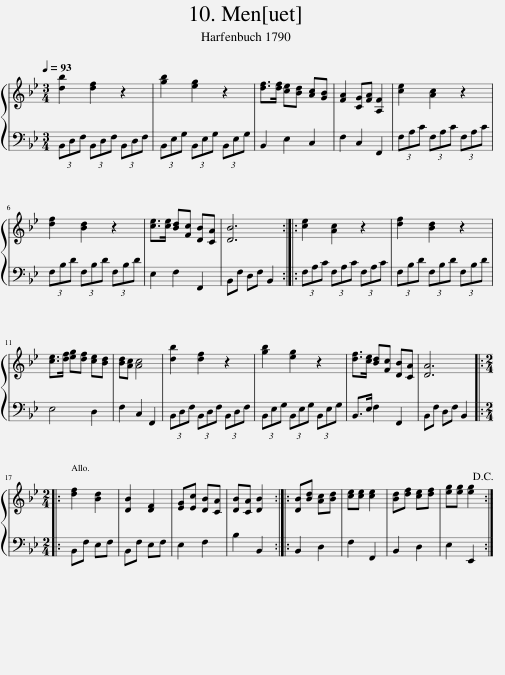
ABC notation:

X:1
%%score { 1 | 2 }
L:1/8
Q:1/4=93
M:3/4
I:linebreak $
K:Bb
V:1 treble
V:2 bass
V:1
 [db]2 [df]2 z2 | [gb]2 [eg]2 z2 | [df]>[df] [ce][Bd] [Ac][GB] | [FA]2 [CG][FA] [A,F]2 | [ce]2 [Ac]2 z2 |$ %5
 [df]2 [Bd]2 z2 | [ce]>[ce] [Bd][Fc] [DB][CA] | [DB]6 :: [ce]2 [Ac]2 z2 | [df]2 [Bd]2 z2 |$ %10
 [ce]>[df] [eg][df] [ce][Bd] | [Bd][Ac] [Ac]4 | [db]2 [df]2 z2 | [gb]2 [eg]2 z2 | [df]>[ce] [Bd][Fc] [DB][CA] | %15
 [DA]6 |:$[M:2/4] [df]2 [Bd]2 | [DB]2 [DF]2 | [EG][Ec] [DB][CA] | [DB][CA] [DB]2 :: %20
 [DB][Bd] [Ac][Bd] | [ce][ce] [ce]2 | [Bd][df] [ce][df] | [eg][eg] [eg]2!D.C.! :| %24
V:2
 (3B,,D,F, (3B,,D,F, (3B,,D,F, | (3B,,E,G, (3B,,E,G, (3B,,E,G, | B,,2 E,2 C,2 | F,2 C,2 F,,2 | (3F,A,C (3F,A,C (3F,A,C |$ %5
 (3F,B,D (3F,B,D (3F,B,D | E,2 F,2 F,,2 | B,,F, D,F, B,,2 :: (3F,A,C (3F,A,C (3F,A,C | (3F,B,D (3F,B,D (3F,B,D |$ %10
 E,4 D,2 | F,2 C,2 F,,2 | (3B,,D,F, (3B,,D,F, (3B,,D,F, | (3B,,E,G, (3B,,E,G, (3B,,E,G, | B,,>E, F,2 F,,2 | %15
 B,,F, D,F, B,,2 |:$[M:2/4] B,,F, E,F, | B,,F, E,F, | E,2 F,2 | B,2 B,,2 :: %20
 B,,2 D,2 | F,2 F,,2 | B,,2 D,2 | E,2 E,,2 :| %24
